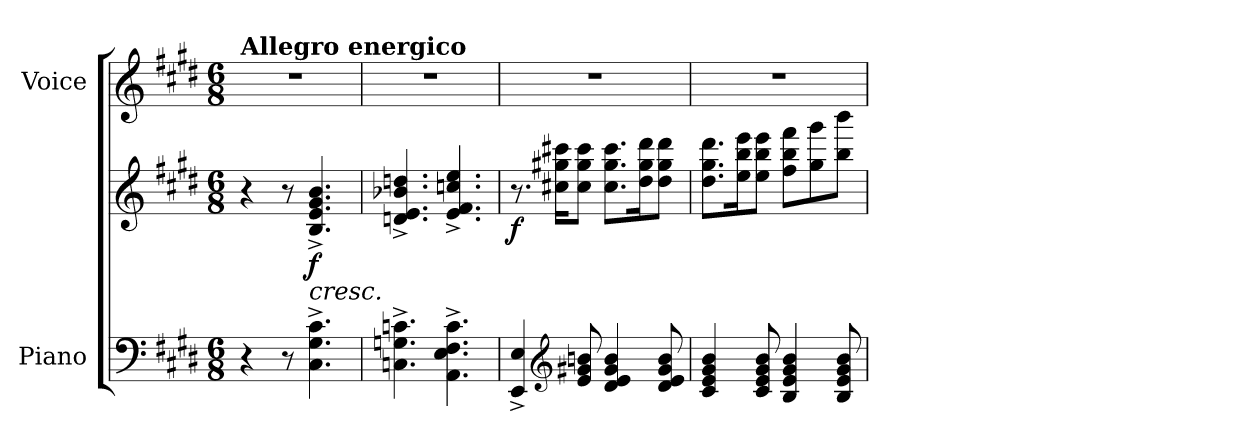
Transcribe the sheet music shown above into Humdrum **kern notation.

**kern	**kern	**dynam	**kern
*part2	*part2	*part2	*part1
*staff3	*staff2	*staff2/3	*staff1
*I"Piano	*	*	*I"Voice
*I'Pno	*	*	*
*clefF4	*clefG2	*	*clefG2
*k[f#c#g#d#]	*k[f#c#g#d#]	*	*k[f#c#g#d#]
*M6/8	*M6/8	*	*M6/8
=1	=1	=1	=1
!	!	!	!LO:TX:a:B:t=Allegro energico
4r	4r	.	2.r
8r	8r	.	.
!	!	!LO:HP:b	!
!	!	!LO:DY:n=1:b	!
4.C#\^ 4.G#\^ 4.c#\^	4.B/^ 4.e/^ 4.g#/^ 4.b/^	< f	.
=2	=2	=2	=2
4.Cn\^ 4.Gn\^ 4.cn\^	4.dn/^ 4.e/^ 4.b-X/^ 4.ddn/^	.	2.r
4.AA\^ 4.E\^ 4.F#\^ 4.c\^	4.e/^ 4.f#/^ 4.ccn/^ 4.ee/^	.	.
=3	=3	=3	=3
!	!	!LO:DY:b	!
4EE/^ 4E/^	8.r	f	2.r
.	16cc#X\ 16gg#X\ 16ccc#X\KL	.	.
*clefG2	*	*	*
8e/ 8g#X/ 8bn/	8cc#\ 8gg#\ 8ccc#\J	.	.
4d#/ 4e/ 4g#/ 4b/	8.cc#\ 8.gg#\ 8.ccc#\L	.	.
.	16dd#\ 16gg#\ 16ddd#\K	.	.
8d#/ 8e/ 8g#/ 8b/	8dd#\ 8gg#\ 8ddd#\J	.	.
!!LO:LB:g=z
=4	=4	=4	=4
4c#/ 4e/ 4g#/ 4b/	8.dd#\ 8.gg#\ 8.ddd#\L	.	2.r
.	16ee\ 16bb\ 16eee\K	.	.
8c#/ 8e/ 8g#/ 8b/	8ee\ 8bb\ 8eee\J	.	.
4B/ 4e/ 4g#/ 4b/	8ff#\ 8bb\ 8fff#\L	.	.
.	8gg#\ 8ggg#\	.	.
8B/ 8e/ 8g#/ 8b/	8bb\ 8bbb\J	[	.
=	=	=	=
*-	*-	*-	*-
